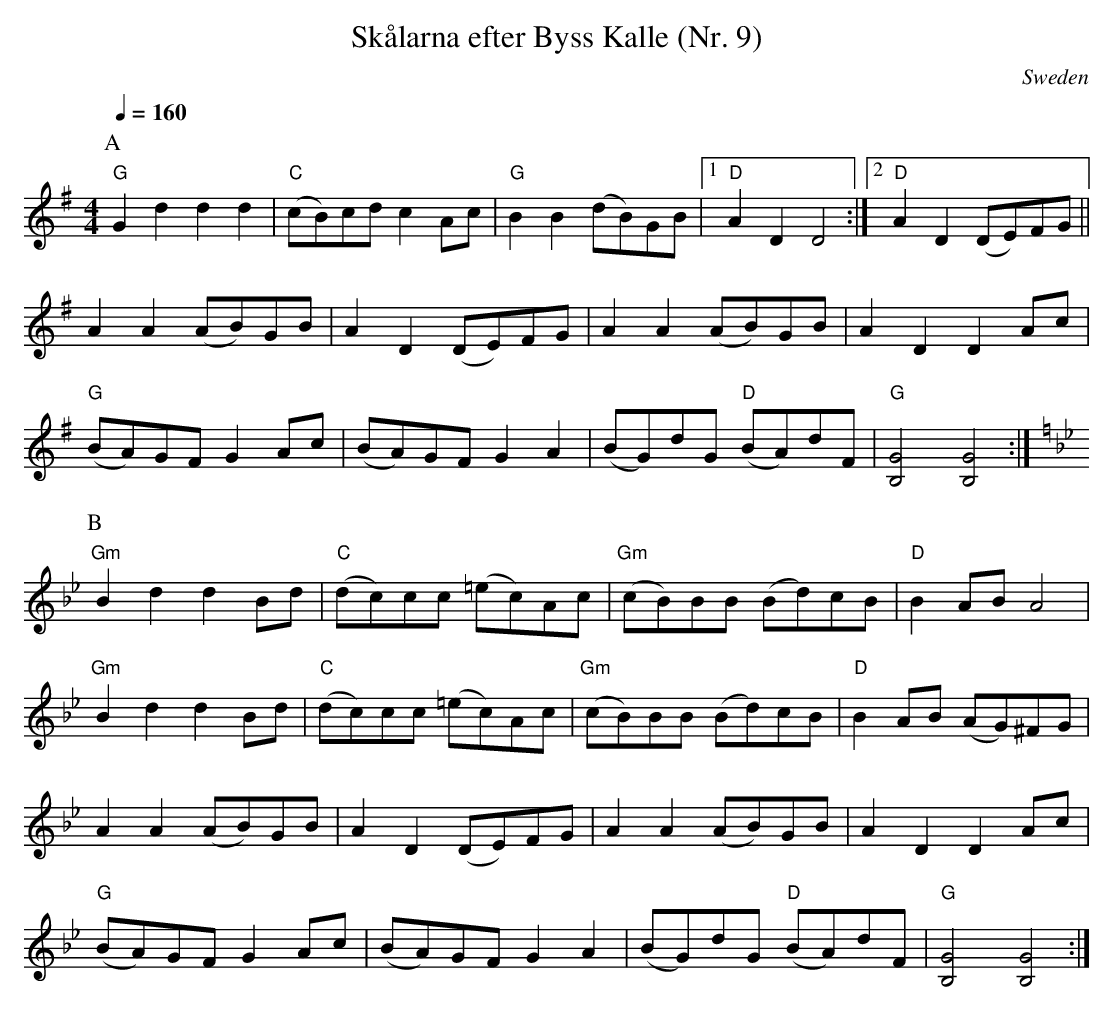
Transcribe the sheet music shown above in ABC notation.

X:1
T: Sk\aalarna efter Byss Kalle (Nr. 9)
O: Sweden
M: 4/4
L: 1/8
Q: 1/4=160
K: Gmaj
P: A
"G"G2d2 d2d2|"C"(cB)cd c2Ac|"G"B2B2 (dB)GB|1 "D"A2D2 D4:|2 "D"A2D2 (DE)FG ||
A2A2 (AB)GB|A2D2 (DE)FG|A2A2 (AB)GB|A2D2 D2Ac|
"G"(BA)GF G2Ac|(BA)GF G2A2|(BG)dG "D"(BA)dF|"G"[B,4G4][B,4G4]:|]
P: B
[K:Gm] "Gm"B2d2 d2Bd|"C"(dc)cc (=ec)Ac|"Gm"(cB)BB (Bd)cB|"D"B2AB A4|
"Gm"B2d2 d2Bd|"C"(dc)cc (=ec)Ac|"Gm"(cB)BB (Bd)cB|"D"B2AB (AG)^FG|
A2A2 (AB)GB|A2D2 (DE)FG|A2A2 (AB)GB|A2D2 D2Ac|
"G"(BA)GF G2Ac|(BA)GF G2A2|(BG)dG "D"(BA)dF|"G"[B,4G4][B,4G4]:|]
